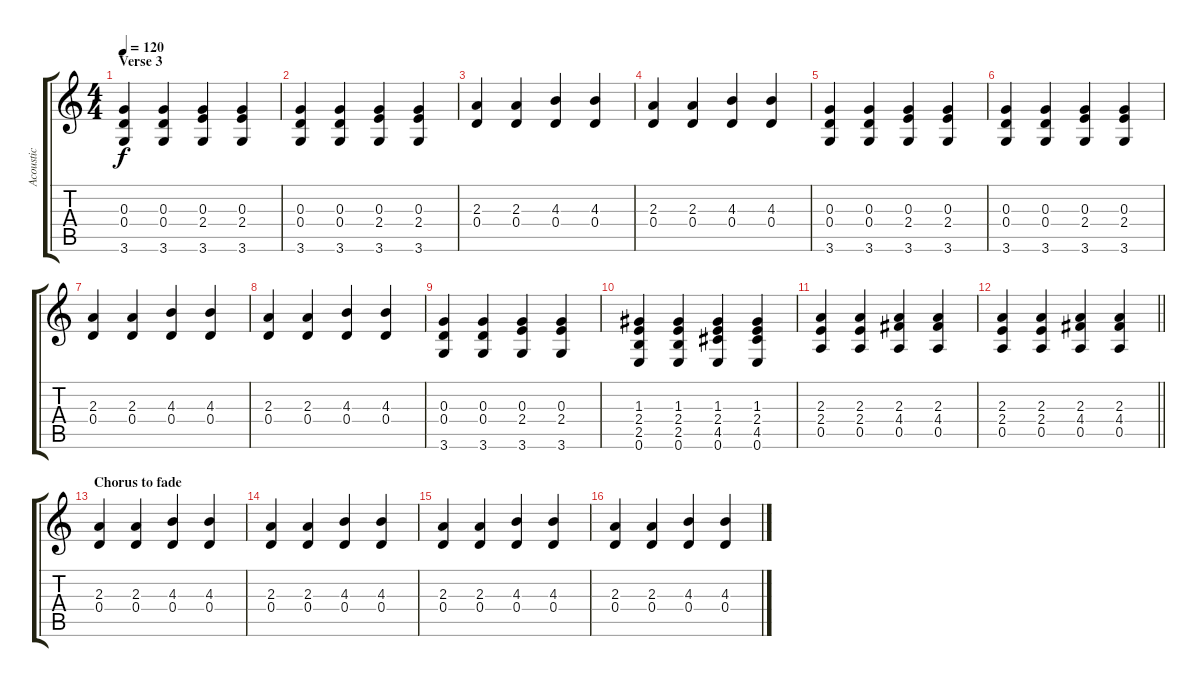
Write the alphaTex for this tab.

\track ("Acoustic" "Acoustic") {instrument acousticguitarsteel}
\staff {score tabs}
\tuning (E4 B3 G3 D3 A2 E2) {hide}
\ts (4 4)
\section ("" "Verse 3")
\tempo 120
\clef g2
\ks c
(0.3 0.4 3.6).4{dy f} (0.3 0.4 3.6).4 (0.3 2.4 3.6).4 (0.3 2.4 3.6).4 |
(0.3 0.4 3.6).4 (0.3 0.4 3.6).4 (0.3 2.4 3.6).4 (0.3 2.4 3.6).4 |
(2.3 0.4).4 (2.3 0.4).4 (4.3 0.4).4 (4.3 0.4).4 |
(2.3 0.4).4 (2.3 0.4).4 (4.3 0.4).4 (4.3 0.4).4 |
(0.3 0.4 3.6).4 (0.3 0.4 3.6).4 (0.3 2.4 3.6).4 (0.3 2.4 3.6).4 |
(0.3 0.4 3.6).4 (0.3 0.4 3.6).4 (0.3 2.4 3.6).4 (0.3 2.4 3.6).4 |
(2.3 0.4).4 (2.3 0.4).4 (4.3 0.4).4 (4.3 0.4).4 |
(2.3 0.4).4 (2.3 0.4).4 (4.3 0.4).4 (4.3 0.4).4 |
(0.3 0.4 3.6).4 (0.3 0.4 3.6).4 (0.3 2.4 3.6).4 (0.3 2.4 3.6).4 |
(1.3 2.4 2.5 0.6).4 (1.3 2.4 2.5 0.6).4 (1.3 2.4 4.5 0.6).4 (1.3 2.4 4.5 0.6).4 |
(2.3 2.4 0.5).4 (2.3 2.4 0.5).4 (2.3 4.4 0.5).4 (2.3 4.4 0.5).4 |
\barLineRight lightlight
(2.3 2.4 0.5).4 (2.3 2.4 0.5).4 (2.3 4.4 0.5).4 (2.3 4.4 0.5).4 |
\section ("" "Chorus to fade")
(2.3 0.4).4 (2.3 0.4).4 (4.3 0.4).4 (4.3 0.4).4 |
(2.3 0.4).4 (2.3 0.4).4 (4.3 0.4).4 (4.3 0.4).4 |
(2.3 0.4).4 (2.3 0.4).4 (4.3 0.4).4 (4.3 0.4).4 |
(2.3 0.4).4 (2.3 0.4).4 (4.3 0.4).4 (4.3 0.4).4
